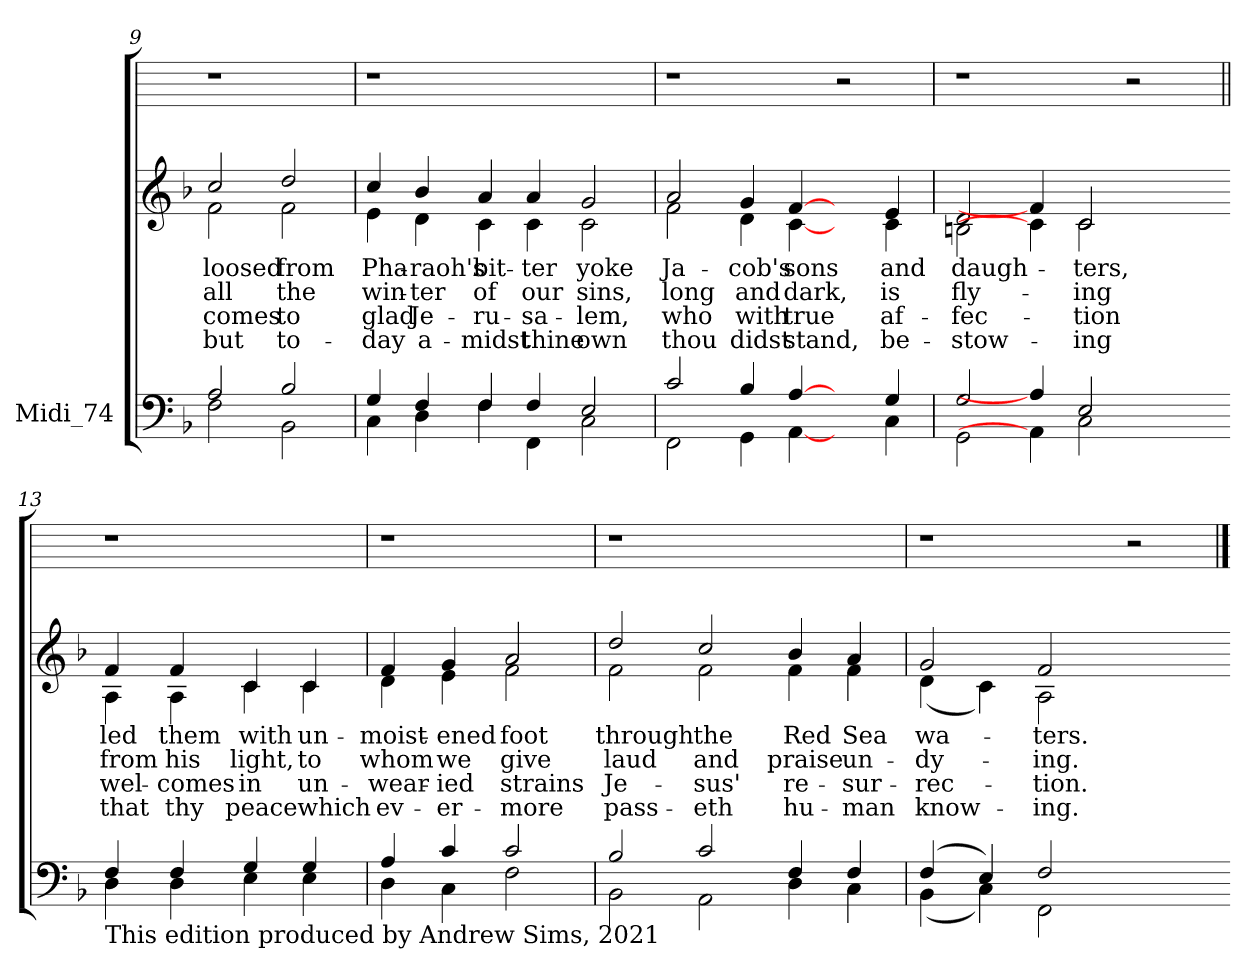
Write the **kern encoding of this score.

**kern	**kern	**text	**text	**text	**text	**kern
*part3	*part2	*part2	*part2	*part2	*part2	*part1
*staff3	*staff2	*staff2	*staff2	*staff2	*staff2	*staff1
*I"Midi_74	*	*	*	*	*	*
!!LO:LB:g=z
*clefF4	*clefG2	*	*	*	*	*
*k[b-]	*k[b-]	*	*	*	*	*
*F:	*F:	*	*	*	*	*
=9	=9	=9	=9	=9	=9	=9
*^	*	*	*	*	*	*
!	!	!	!LO:LY:b	!LO:LY:b	!LO:LY:b	!LO:LY:b	!
*	*	*^	*	*	*	*	*
2A/	2F\	2cc/	2f\	loosed	all	comes	but	1r
!	!	!	!	!LO:LY:b	!LO:LY:b	!LO:LY:b	!LO:LY:b	!
2B-/	2BB-\	2dd/	2f\	from	the	to	to-	.
=10	=10	=10	=10	=10	=10	=10	=10	=10
!	!	!	!	!LO:LY:b	!LO:LY:b	!LO:LY:b	!LO:LY:b	!
4G/	4C\	4cc/	4e\	-Pha-	-win-	-glad	day	1r
!	!	!	!	!LO:LY:b	!LO:LY:b	!LO:LY:b	!LO:LY:b	!
4F/	4D\	4b-/	4d\	raoh's	ter	Je-	-a-	.
!	!	!	!	!LO:LY:b	!LO:LY:b	!LO:LY:b	!LO:LY:b	!
4F/	4F\	4a/	4c\	-bit-	-of	ru-	-midst	.
!	!	!	!	!LO:LY:b	!LO:LY:b	!LO:LY:b	!LO:LY:b	!
4F/	4FF\	4a/	4c\	ter	our	sa-	-thine	.
!	!	!	!	!LO:LY:b	!LO:LY:b	!LO:LY:b	!LO:LY:b	!
2E/	2C\	2g/	2c\	yoke	sins,	lem,	own	2ryy
=11	=11	=11	=11	=11	=11	=11	=11	=11
!	!	!	!	!LO:LY:b	!LO:LY:b	!LO:LY:b	!LO:LY:b	!
2c/	2FF\	2a/	2f\	Ja-	-long	who	thou	1r
!	!	!	!	!LO:LY:b	!LO:LY:b	!LO:LY:b	!LO:LY:b	!
4B-/	4GG\	4g/	4d\	cob's	and	with	didst	.
!	!	!	!	!LO:LY:b	!LO:LY:b	!LO:LY:b	!LO:LY:b	!
[4A/	[4AA\	[4f/	[4c\	sons	dark,	true	stand,	.
4ryy	4ryy	4ryy	4ryy	.	.	.	.	2r
!	!	!	!	!LO:LY:b	!LO:LY:b	!LO:LY:b	!LO:LY:b	!
4G/	4C\	4e/	4c\	and	is	af-	-be-	.
=12	=12	=12	=12	=12	=12	=12	=12	=12
!	!	!	!	!LO:LY:b	!LO:LY:b	!LO:LY:b	!LO:LY:b	!
2G/	2GG\	2d/	2Bn\	-daugh-	-fly-	-fec-	-stow-	1r
4A/]	4AA\]	4f/]	4c\]	.	.	.	.	.
!	!	!	!	!LO:LY:b	!LO:LY:b	!LO:LY:b	!LO:LY:b	!
2E/	2C\	2c/	2c\	-ters,	ing	tion	ing	.
.	.	.	.	.	.	.	.	2r
4ryy	4ryy	4ryy	4ryy	.	.	.	.	.
!!LO:LB:g=z
=13-	=13-	=13-	=13-	=13||	=13||	=13||	=13||	=13||
!LO:TX:b:t=This edition produced by Andrew Sims, 2021	!	!	!	!	!	!	!	!
!	!	!	!	!LO:LY:b	!LO:LY:b	!LO:LY:b	!LO:LY:b	!
4F/	4D\	4f/	4A\	led	from	wel-	-that	1r
!	!	!	!	!LO:LY:b	!LO:LY:b	!LO:LY:b	!LO:LY:b	!
4F/	4D\	4f/	4A\	them	his	comes	thy	.
!	!	!	!	!LO:LY:b	!LO:LY:b	!LO:LY:b	!LO:LY:b	!
4G/	4E\	4c/	4c\	with	light,	in	peace	.
!	!	!	!	!LO:LY:b	!LO:LY:b	!LO:LY:b	!LO:LY:b	!
4G/	4E\	4c/	4c\	un-	-to	un-	-which	.
=14	=14	=14	=14	=14	=14	=14	=14	=14
!	!	!	!	!LO:LY:b	!LO:LY:b	!LO:LY:b	!LO:LY:b	!
4A/	4D\	4f/	4d\	moist-	-whom	wear-	-ev-	1r
!	!	!	!	!LO:LY:b	!LO:LY:b	!LO:LY:b	!LO:LY:b	!
4c/	4C\	4g/	4e\	-ened	we	ied	er-	.
!	!	!	!	!LO:LY:b	!LO:LY:b	!LO:LY:b	!LO:LY:b	!
2c/	2F\	2a/	2f\	-foot	give	strains	more	.
=15	=15	=15	=15	=15	=15	=15	=15	=15
!	!	!	!	!LO:LY:b	!LO:LY:b	!LO:LY:b	!LO:LY:b	!
2B-/	2BB-\	2dd/	2f\	through	laud	Je-	-pass-	1r
!	!	!	!	!LO:LY:b	!LO:LY:b	!LO:LY:b	!LO:LY:b	!
2c/	2AA\	2cc/	2f\	-the	and	sus'	eth	.
!	!	!	!	!LO:LY:b	!LO:LY:b	!LO:LY:b	!LO:LY:b	!
4F/	4D\	4b-/	4f\	Red	praise	re-	-hu-	2ryy
!	!	!	!	!LO:LY:b	!LO:LY:b	!LO:LY:b	!LO:LY:b	!
4F/	4C\	4a/	4f\	-Sea	un-	-sur-	-man	.
=16	=16	=16	=16	=16	=16	=16	=16	=16
!	!	!	!	!LO:LY:b	!LO:LY:b	!LO:LY:b	!LO:LY:b	!
(>4F/	(<4BB-\	2g/	(<4d\	wa-	-dy-	-rec-	-know-	1r
4E/)	4C\)	.	4c\)	.	.	.	.	.
!	!	!	!	!LO:LY:b	!LO:LY:b	!LO:LY:b	!LO:LY:b	!
2F/	2FF\	2f/	2A\	-ters.	ing.	tion.	ing.	.
2ryy	2ryy	2ryy	2ryy	.	.	.	.	2r
*v	*v	*	*	*	*	*	*	*
*	*v	*v	*	*	*	*	*
=-	=-	==	==	==	==	==
*-	*-	*-	*-	*-	*-	*-
